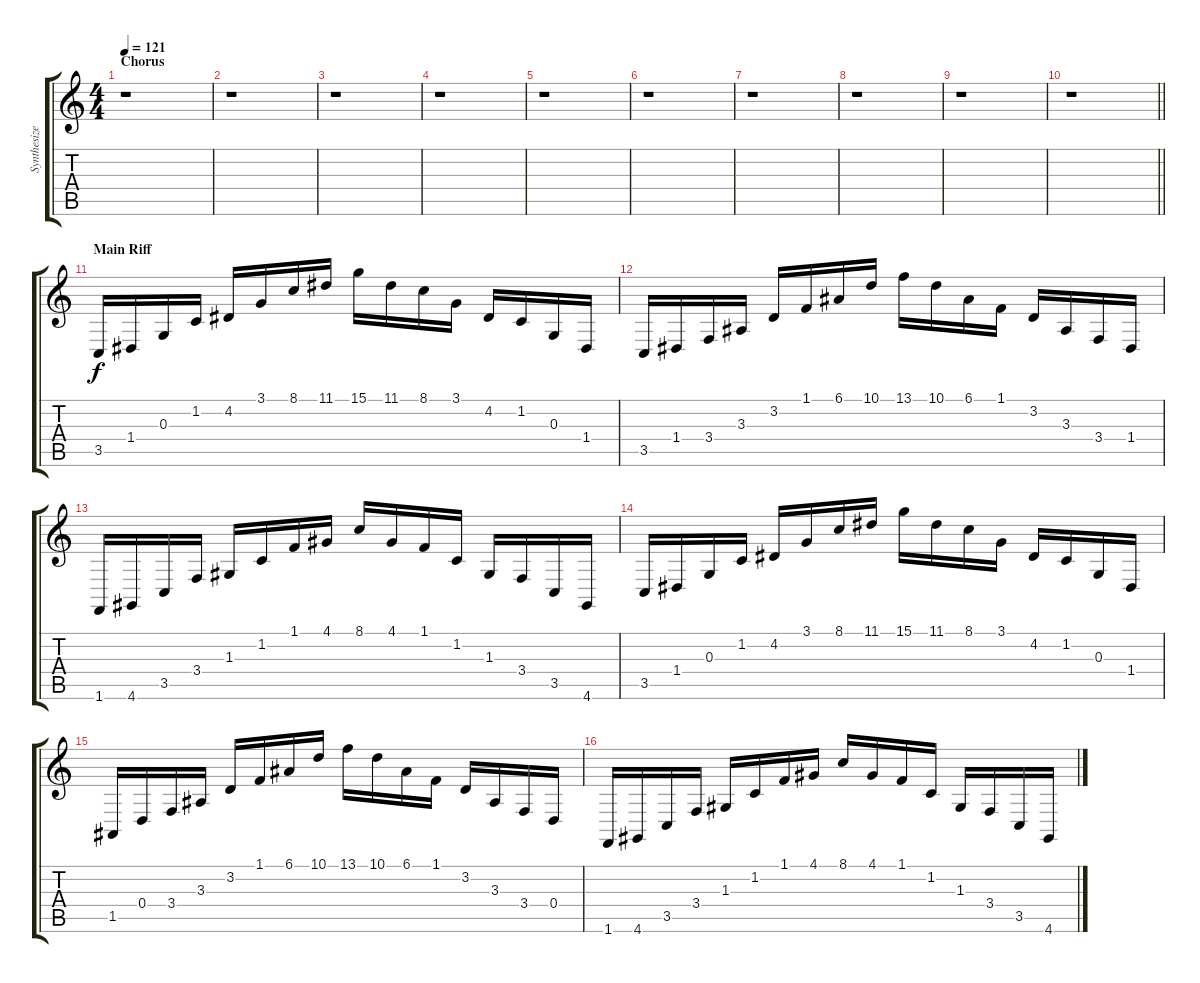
\track ("Synthesizer" "Synthesize") {instrument fx8scifi}
\staff {score tabs}
\tuning (E4 B3 G3 D3 A2 E2) {hide}
\ts (4 4)
\section ("" "Chorus")
\tempo 121
\clef g2
\ks c
r.1{dy f} |
r.1 |
r.1 |
r.1 |
r.1 |
r.1 |
r.1 |
r.1 |
r.1 |
\barLineRight lightlight
r.1 |
\section ("" "Main Riff")
3.5.16 1.4.16 0.3.16 1.2.16 4.2.16 3.1.16 8.1.16 11.1.16 15.1.16 11.1.16 8.1.16 3.1.16 4.2.16 1.2.16 0.3.16 1.4.16 |
3.5.16 1.4.16 3.4.16 3.3.16 3.2.16 1.1.16 6.1.16 10.1.16 13.1.16 10.1.16 6.1.16 1.1.16 3.2.16 3.3.16 3.4.16 1.4.16 |
1.6.16 4.6.16 3.5.16 3.4.16 1.3.16 1.2.16 1.1.16 4.1.16 8.1.16 4.1.16 1.1.16 1.2.16 1.3.16 3.4.16 3.5.16 4.6.16 |
3.5.16 1.4.16 0.3.16 1.2.16 4.2.16 3.1.16 8.1.16 11.1.16 15.1.16 11.1.16 8.1.16 3.1.16 4.2.16 1.2.16 0.3.16 1.4.16 |
1.5.16 0.4.16 3.4.16 3.3.16 3.2.16 1.1.16 6.1.16 10.1.16 13.1.16 10.1.16 6.1.16 1.1.16 3.2.16 3.3.16 3.4.16 0.4.16 |
1.6.16 4.6.16 3.5.16 3.4.16 1.3.16 1.2.16 1.1.16 4.1.16 8.1.16 4.1.16 1.1.16 1.2.16 1.3.16 3.4.16 3.5.16 4.6.16
